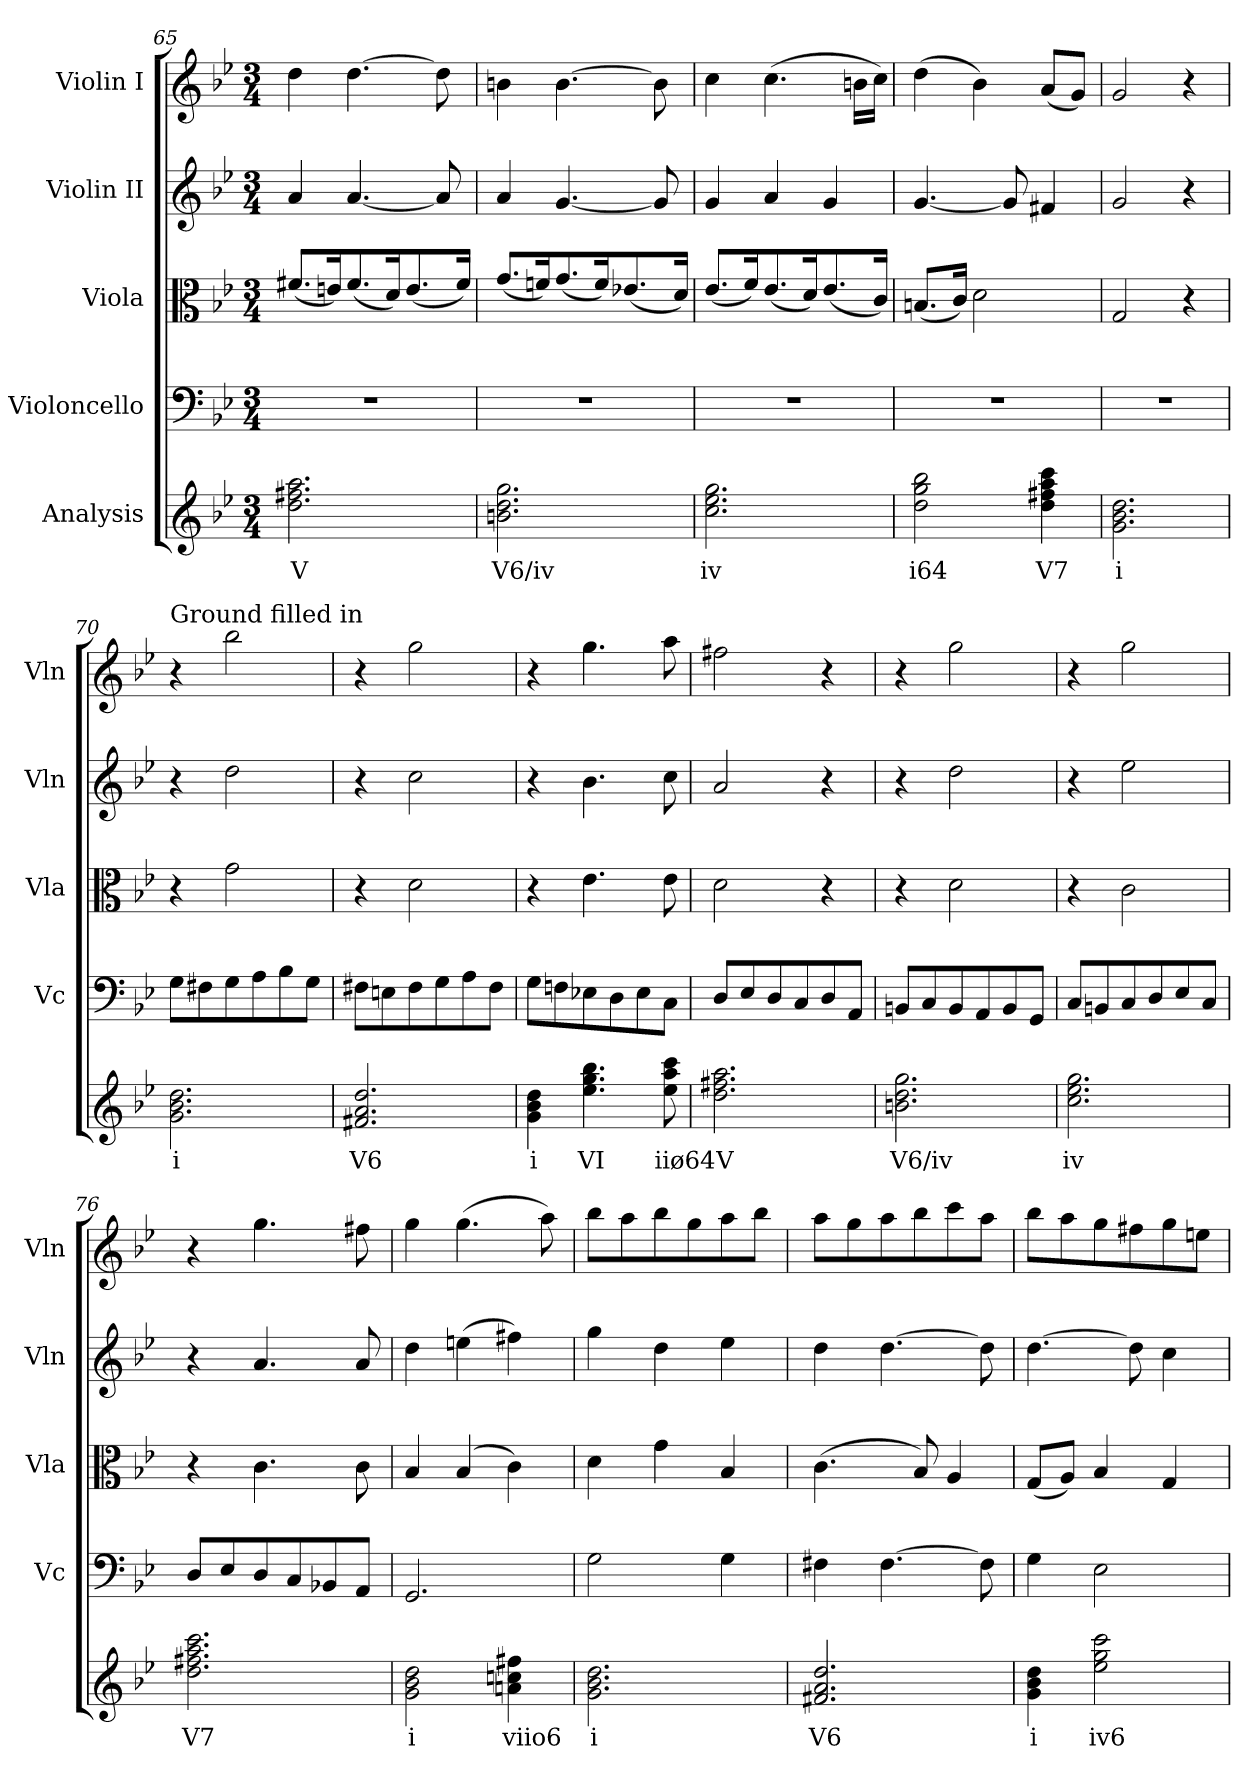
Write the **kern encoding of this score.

**kern	**text	**kern	**kern	**kern	**kern
*part5	*part5	*part4	*part3	*part2	*part1
*staff5	*staff5	*staff4	*staff3	*staff2	*staff1
*I"Analysis	*	*I"Violoncello	*I"Viola	*I"Violin II	*I"Violin I
*	*	*I'Vc	*I'Vla	*I'Vln	*I'Vln
*clefG2	*	*clefF4	*clefC3	*clefG2	*clefG2
*k[b-e-]	*	*k[b-e-]	*k[b-e-]	*k[b-e-]	*k[b-e-]
*M3/4	*	*M3/4	*M3/4	*M3/4	*M3/4
=65	=65	=65	=65	=65	=65
!	!LO:LY:b	!	!	!	!
2.dd\ 2.ff#X\ 2.aa\	V	2.r	(<8.f#X/L	4a/	4dd\
.	.	.	16en/K)	.	.
.	.	.	(<8.f#/	[4.a/	[4.dd\
.	.	.	16d/K)	.	.
.	.	.	(<8.e/	.	.
.	.	.	.	8a/]	8dd\]
.	.	.	16f#/Jk)	.	.
!!LO:PB:g=z
=66	=66	=66	=66	=66	=66
!	!LO:LY:b	!	!	!	!
2.bn\ 2.dd\ 2.gg\	V6/iv	2.r	(<8.g/L	4a/	4bn\
.	.	.	16fn/K)	.	.
.	.	.	(<8.g/	[4.g/	[4.b\
.	.	.	16f/K)	.	.
.	.	.	(<8.e-X/	.	.
.	.	.	.	8g/]	8b\]
.	.	.	16d/Jk)	.	.
=67	=67	=67	=67	=67	=67
!	!LO:LY:b	!	!	!	!
2.cc\ 2.ee-\ 2.gg\	iv	2.r	(<8.e-/L	4g/	4cc\
.	.	.	16f/K)	.	.
.	.	.	(<8.e-/	4a/	(>4.cc\
.	.	.	16d/K)	.	.
.	.	.	(<8.e-/	4g/	.
.	.	.	.	.	16bn\LL
.	.	.	16c/Jk)	.	16cc\JJ)
=68	=68	=68	=68	=68	=68
!	!LO:LY:b	!	!	!	!
2dd\ 2gg\ 2bb-\	i64	2.r	(<8.Bn/L	[4.g/	(>4dd\
.	.	.	16c/Jk)	.	.
.	.	.	2d\	.	4b-\)
.	.	.	.	8g/]	.
!	!LO:LY:b	!	!	!	!
4dd\ 4ff#X\ 4aa\ 4ccc\	V7	.	.	4f#X/	(<8a/L
.	.	.	.	.	8g/J)
=69	=69	=69	=69	=69	=69
!	!LO:LY:b	!	!	!	!
2.g\ 2.b-\ 2.dd\	i	2.r	2G/	2g/	2g/
.	.	.	4r	4r	4r
!!LO:LB:g=z
=70	=70	=70	=70	=70	=70
!	!	!	!	!	!LO:TX:a:t=Ground filled in
!	!LO:LY:b	!	!	!	!
2.g\ 2.b-\ 2.dd\	i	8G\L	4r	4r	4r
.	.	8F#X\	.	.	.
.	.	8G\	2g\	2dd\	2bb-\
.	.	8A\	.	.	.
.	.	8B-\	.	.	.
.	.	8G\J	.	.	.
=71	=71	=71	=71	=71	=71
!	!LO:LY:b	!	!	!	!
2.f#X/ 2.a/ 2.dd/	V6	8F#X\L	4r	4r	4r
.	.	8En\	.	.	.
.	.	8F#\	2d\	2cc\	2gg\
.	.	8G\	.	.	.
.	.	8A\	.	.	.
.	.	8F#\J	.	.	.
=72	=72	=72	=72	=72	=72
!	!LO:LY:b	!	!	!	!
4g\ 4b-\ 4dd\	i	8G\L	4r	4r	4r
.	.	8Fn\	.	.	.
!	!LO:LY:b	!	!	!	!
4.ee-\ 4.gg\ 4.bb-\	VI	8E-X\	4.e-\	4.b-\	4.gg\
.	.	8D\	.	.	.
.	.	8E-\	.	.	.
!	!LO:LY:b	!	!	!	!
8ee-\ 8aa\ 8ccc\	iiø64	8C\J	8e-\	8cc\	8aa\
=73	=73	=73	=73	=73	=73
!	!LO:LY:b	!	!	!	!
2.dd\ 2.ff#X\ 2.aa\	V	8D/L	2d\	2a/	2ff#X\
.	.	8E-/	.	.	.
.	.	8D/	.	.	.
.	.	8C/	.	.	.
.	.	8D/	4r	4r	4r
.	.	8AA/J	.	.	.
!!LO:PB:g=z
=74	=74	=74	=74	=74	=74
!	!LO:LY:b	!	!	!	!
2.bn\ 2.dd\ 2.gg\	V6/iv	8BBn/L	4r	4r	4r
.	.	8C/	.	.	.
.	.	8BB/	2d\	2dd\	2gg\
.	.	8AA/	.	.	.
.	.	8BB/	.	.	.
.	.	8GG/J	.	.	.
=75	=75	=75	=75	=75	=75
!	!LO:LY:b	!	!	!	!
2.cc\ 2.ee-\ 2.gg\	iv	8C/L	4r	4r	4r
.	.	8BBn/	.	.	.
.	.	8C/	2c\	2ee-\	2gg\
.	.	8D/	.	.	.
.	.	8E-/	.	.	.
.	.	8C/J	.	.	.
=76	=76	=76	=76	=76	=76
!	!LO:LY:b	!	!	!	!
2.dd\ 2.ff#X\ 2.aa\ 2.ccc\	V7	8D/L	4r	4r	4r
.	.	8E-/	.	.	.
.	.	8D/	4.c\	4.a/	4.gg\
.	.	8C/	.	.	.
.	.	8BB-X/	.	.	.
.	.	8AA/J	8c\	8a/	8ff#X\
=77	=77	=77	=77	=77	=77
!	!LO:LY:b	!	!	!	!
2g\ 2b-\ 2dd\	i	2.GG/	4B-/	4dd\	4gg\
.	.	.	(>4B-/	(>4een\	(>4.gg\
!	!LO:LY:b	!	!	!	!
4an\ 4ccn\ 4ff#X\	viio6	.	4c\)	4ff#X\)	.
.	.	.	.	.	8aa\)
!!LO:LB:g=z
=78	=78	=78	=78	=78	=78
!	!LO:LY:b	!	!	!	!
2.g\ 2.b-\ 2.dd\	i	2G\	4d\	4gg\	8bb-\L
.	.	.	.	.	8aa\
.	.	.	4g\	4dd\	8bb-\
.	.	.	.	.	8gg\
.	.	4G\	4B-/	4ee-\	8aa\
.	.	.	.	.	8bb-\J
=79	=79	=79	=79	=79	=79
!	!LO:LY:b	!	!	!	!
2.f#X/ 2.a/ 2.dd/	V6	4F#X\	(>4.c\	4dd\	8aa\L
.	.	.	.	.	8gg\
.	.	[4.F#\	.	[4.dd\	8aa\
.	.	.	8B-/)	.	8bb-\
.	.	.	4A/	.	8ccc\
.	.	8F#\]	.	8dd\]	8aa\J
=80	=80	=80	=80	=80	=80
!	!LO:LY:b	!	!	!	!
4g\ 4b-\ 4dd\	i	4G\	(<8G/L	[4.dd\	8bb-\L
.	.	.	8A/J)	.	8aa\
!	!LO:LY:b	!	!	!	!
2ee-\ 2gg\ 2ccc\	iv6	2E-\	4B-/	.	8gg\
.	.	.	.	8dd\]	8ff#X\
.	.	.	4G/	4cc\	8gg\
.	.	.	.	.	8een\J
=	=	=	=	=	=
*-	*-	*-	*-	*-	*-
